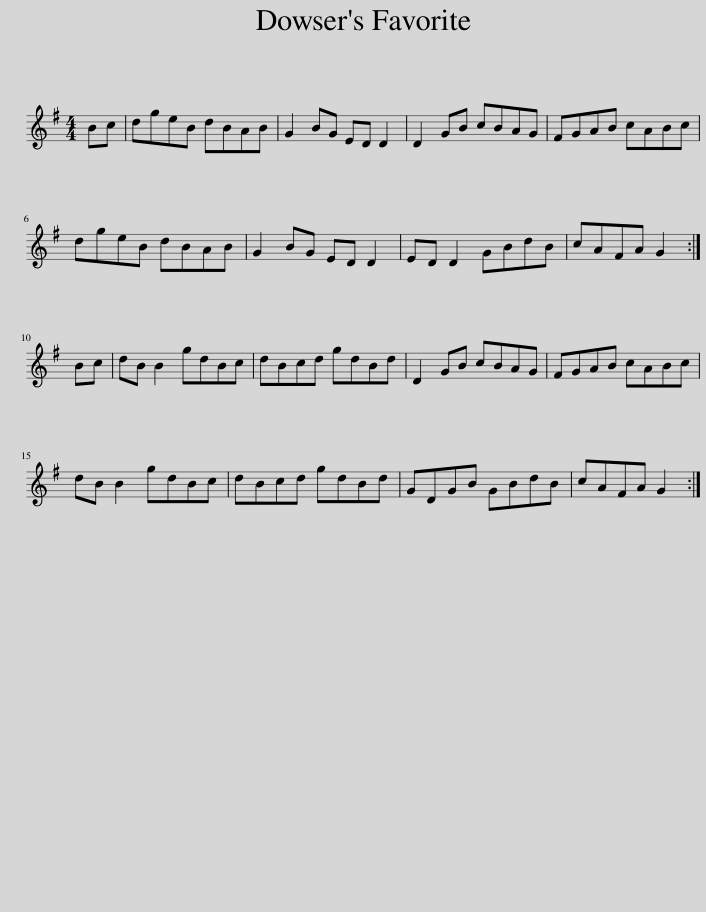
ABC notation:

X:1
L:1/8
M:4/4
I:linebreak $
K:G
V:1 treble
V:1
 Bc | dgeB dBAB | G2 BG ED D2 | D2 GB cBAG | FGAB cABc |$ %5
 dgeB dBAB | G2 BG ED D2 | ED D2 GBdB | cAFA G2 :|$ Bc | %10
 dB B2 gdBc | dBcd gdBd | D2 GB cBAG | FGAB cABc |$ dB B2 gdBc | %15
 dBcd gdBd | GDGB GBdB | cAFA G2 :| %18
